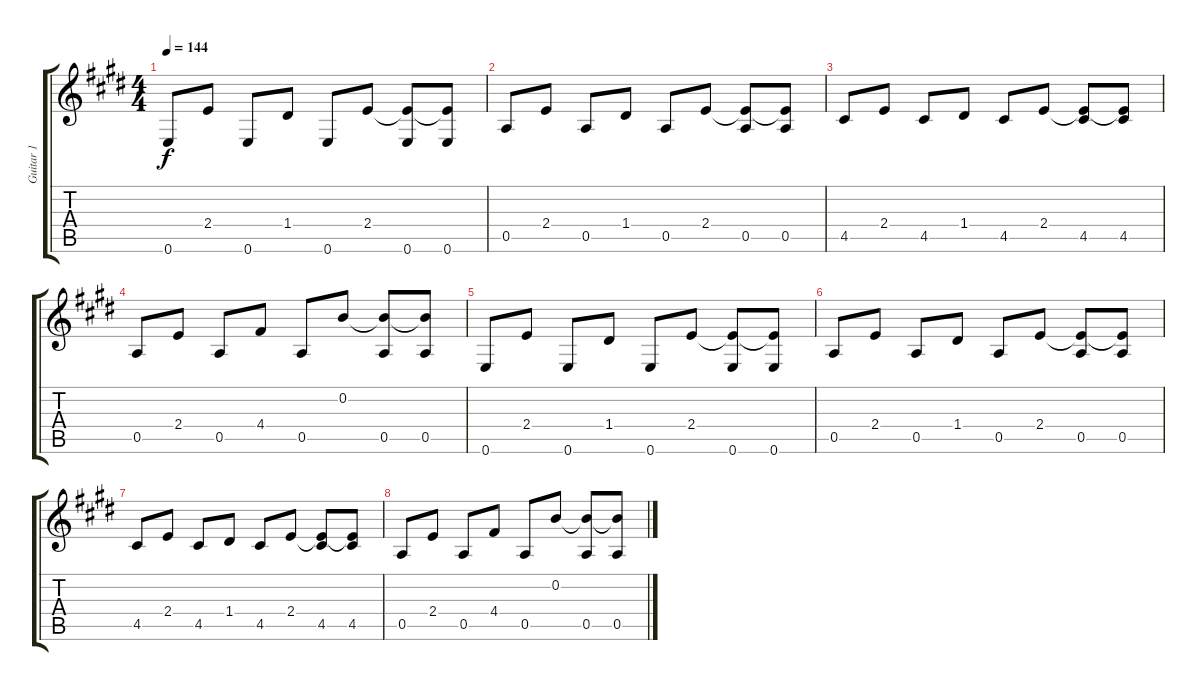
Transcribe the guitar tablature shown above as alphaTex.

\track ("Guitar 1" "Guitar 1") {instrument electricguitarclean}
\staff {score tabs}
\tuning (E4 B3 G3 D3 A2 E2) {hide}
\ts (4 4)
\tempo 144
\clef g2
\ks e
0.6.8{dy f} 2.4.8 0.6.8 1.4.8 0.6.8 2.4.8 (2.4{t} 0.6).8 (2.4{t} 0.6).8 |
0.5.8 2.4.8 0.5.8 1.4.8 0.5.8 2.4.8 (2.4{t} 0.5).8 (2.4{t} 0.5).8 |
4.5.8 2.4.8 4.5.8 1.4.8 4.5.8 2.4.8 (2.4{t} 4.5).8 (2.4{t} 4.5).8 |
0.5.8 2.4.8 0.5.8 4.4.8 0.5.8 0.2.8 (0.2{t} 0.5).8 (0.2{t} 0.5).8 |
0.6.8 2.4.8 0.6.8 1.4.8 0.6.8 2.4.8 (2.4{t} 0.6).8 (2.4{t} 0.6).8 |
0.5.8 2.4.8 0.5.8 1.4.8 0.5.8 2.4.8 (2.4{t} 0.5).8 (2.4{t} 0.5).8 |
4.5.8 2.4.8 4.5.8 1.4.8 4.5.8 2.4.8 (2.4{t} 4.5).8 (2.4{t} 4.5).8 |
0.5.8 2.4.8 0.5.8 4.4.8 0.5.8 0.2.8 (0.2{t} 0.5).8 (0.2{t} 0.5).8
